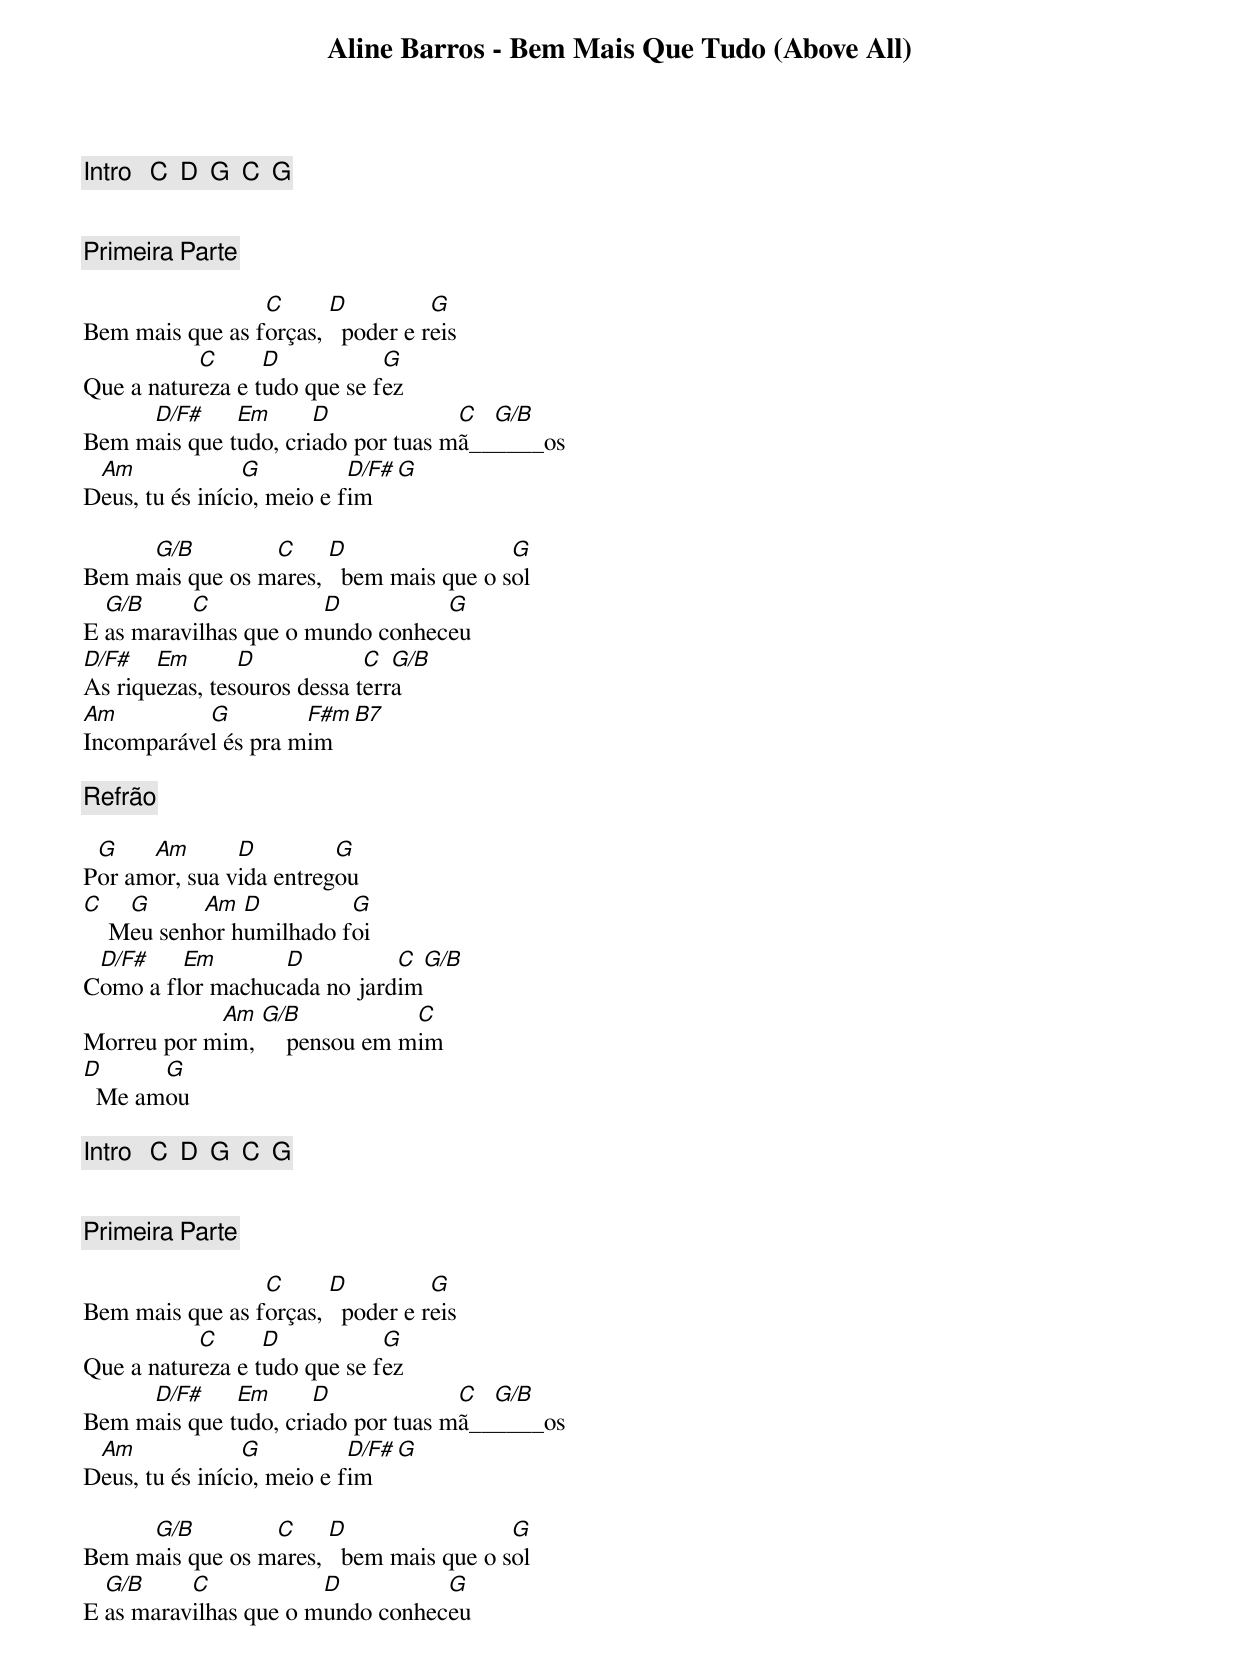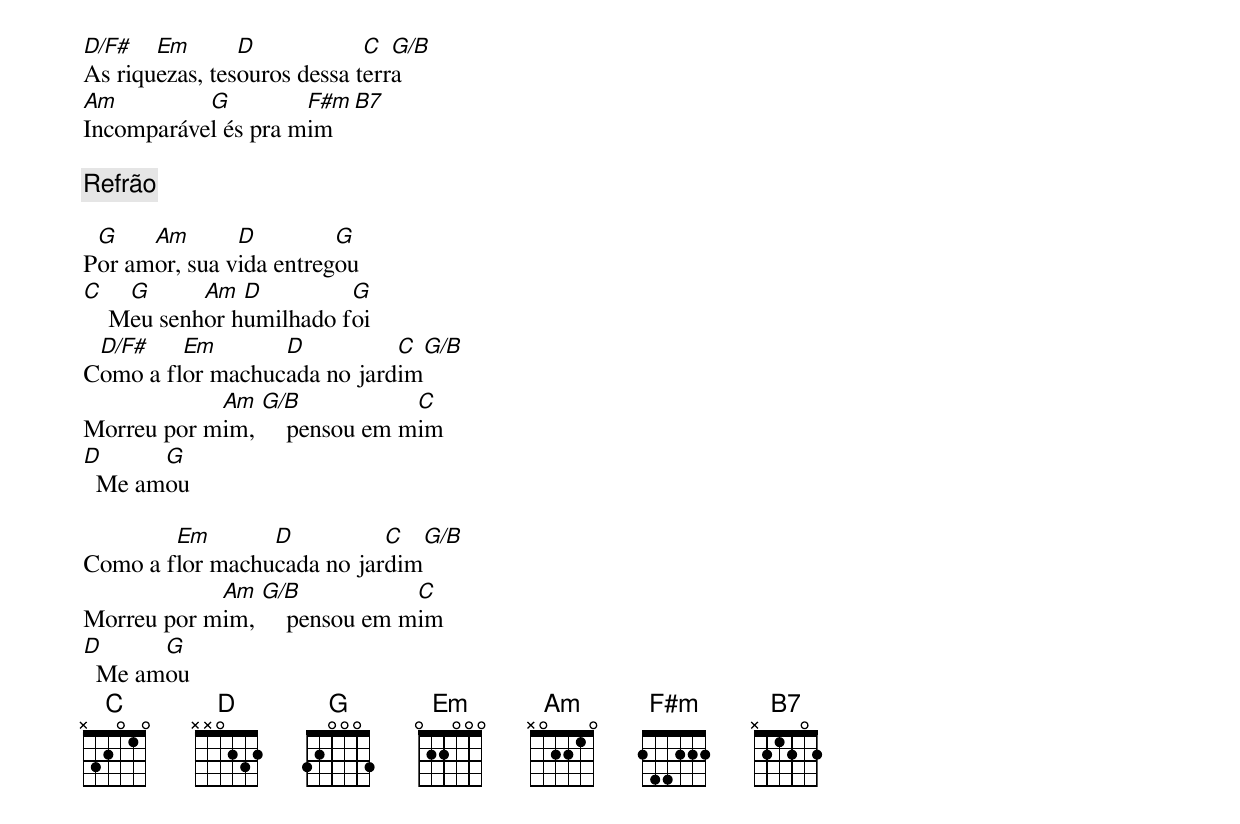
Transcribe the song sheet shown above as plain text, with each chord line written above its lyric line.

Aline Barros - Bem Mais Que Tudo (Above All)

[Intro]   C  D  G  C  G


[Primeira Parte]

                 C      D          G
Bem mais que as forças,   poder e reis
           C      D           G
Que a natureza e tudo que se fez
     D/F#     Em      D             C  G/B
Bem mais que tudo, criado por tuas mã______os
 Am              G          D/F#  G
Deus, tu és início, meio e fim

     G/B         C     D                 G
Bem mais que os mares,   bem mais que o sol
  G/B     C            D          G
E as maravilhas que o mundo conheceu
D/F#   Em       D            C  G/B
As riquezas, tesouros dessa terra
Am         G         F#m    B7
Incomparável és pra mim

[Refrão]

 G    Am       D         G
Por amor, sua vida entregou
C    G      Am  D         G
    Meu senhor humilhado foi
 D/F#    Em       D          C  G/B
Como a flor machucada no jardim
            Am  G/B            C
Morreu por mim,     pensou em mim
D      G
  Me amou

[Intro]   C  D  G  C  G


[Primeira Parte]

                 C      D          G
Bem mais que as forças,   poder e reis
           C      D           G
Que a natureza e tudo que se fez
     D/F#     Em      D             C  G/B
Bem mais que tudo, criado por tuas mã______os
 Am              G          D/F#  G
Deus, tu és início, meio e fim

     G/B         C     D                 G
Bem mais que os mares,   bem mais que o sol
  G/B     C            D          G
E as maravilhas que o mundo conheceu
D/F#   Em       D            C  G/B
As riquezas, tesouros dessa terra
Am         G         F#m    B7
Incomparável és pra mim

[Refrão]

 G    Am       D         G
Por amor, sua vida entregou
C    G      Am  D         G
    Meu senhor humilhado foi
 D/F#    Em       D          C  G/B
Como a flor machucada no jardim
            Am  G/B            C
Morreu por mim,     pensou em mim
D      G
  Me amou

        Em       D          C  G/B
Como a flor machucada no jardim
            Am  G/B            C
Morreu por mim,     pensou em mim
D      G
  Me amou
